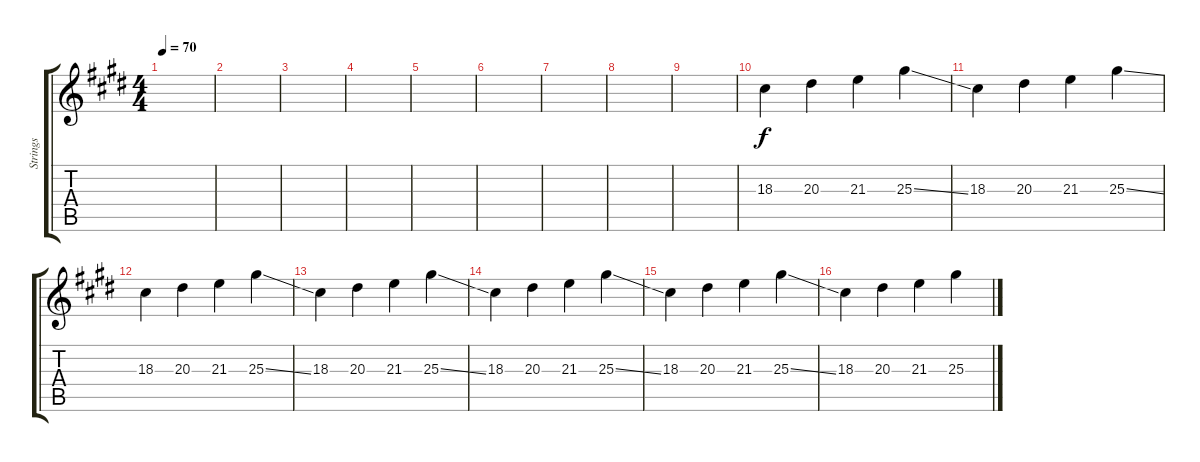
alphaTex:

\track ("Strings" "Strings") {instrument viola}
\staff {score tabs}
\tuning (E4 B3 G3 D3 A2 E2) {hide}
\ts (4 4)
\tempo 70
\clef g2
\ks e
|
|
|
|
|
|
|
|
|
18.3.4 20.3.4 21.3.4 25.3{ss}.4 |
18.3.4 20.3.4 21.3.4 25.3{ss}.4 |
18.3.4 20.3.4 21.3.4 25.3{ss}.4 |
18.3.4 20.3.4 21.3.4 25.3{ss}.4 |
18.3.4 20.3.4 21.3.4 25.3{ss}.4 |
18.3.4 20.3.4 21.3.4 25.3{ss}.4 |
18.3.4 20.3.4 21.3.4 25.3{ss}.4
